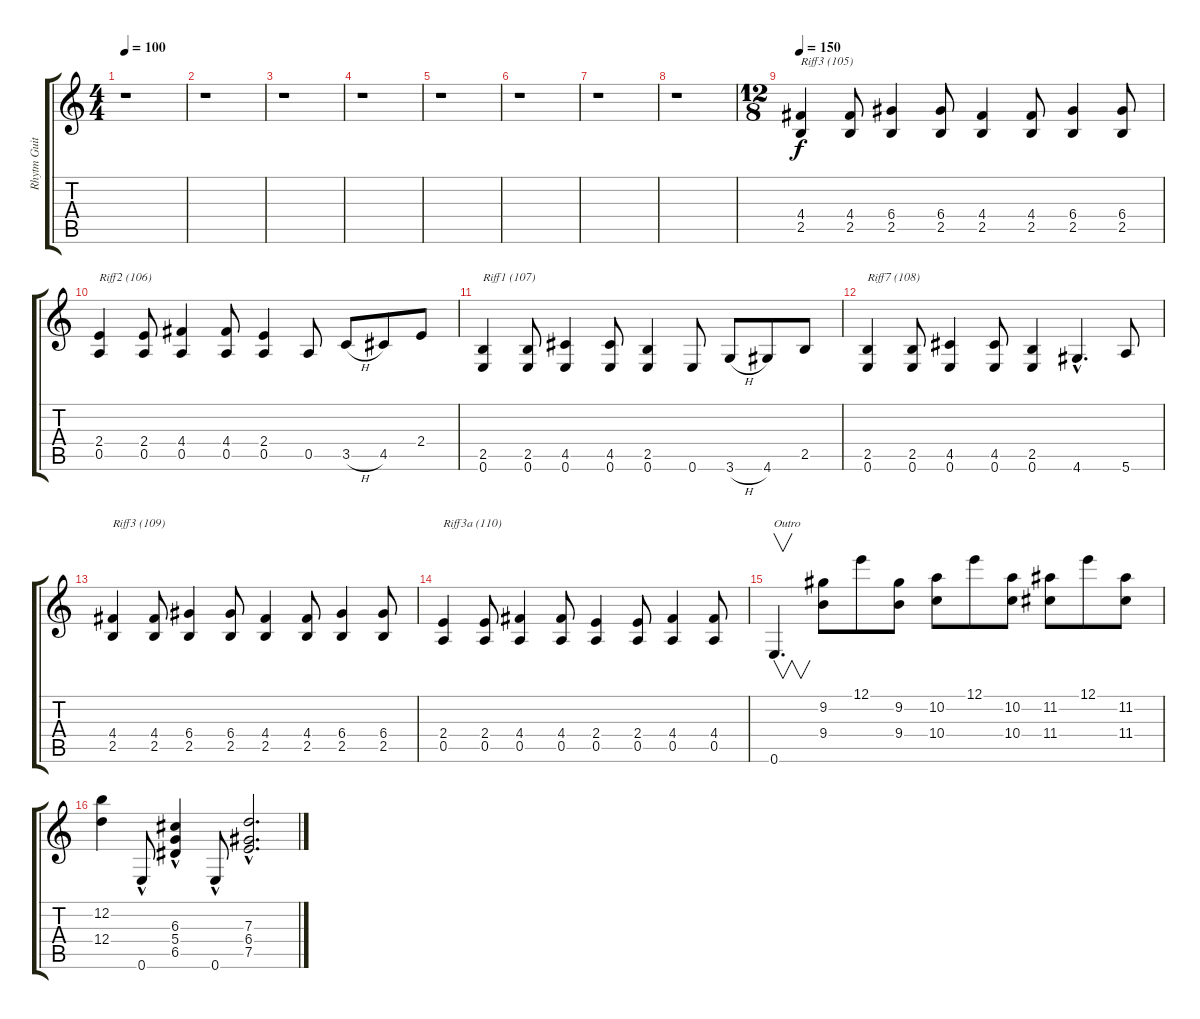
\track ("Rhytm Guitar" "Rhytm Guit") {instrument electricguitarmuted}
\staff {score tabs}
\tuning (E4 B3 G3 D3 A2 E2) {hide}
\ts (4 4)
\tempo 100
\clef g2
\ks c
r.1{dy f} |
r.1 |
r.1 |
r.1 |
r.1 |
r.1 |
r.1 |
r.1 |
\ts (12 8)
\tempo 150
(4.4 2.5).4{txt "Riff3 (105)"} (4.4 2.5).8 (6.4 2.5).4 (6.4 2.5).8 (4.4 2.5).4 (4.4 2.5).8 (6.4 2.5).4 (6.4 2.5).8 |
(2.4 0.5).4{txt "Riff2 (106)"} (2.4 0.5).8 (4.4 0.5).4 (4.4 0.5).8 (2.4 0.5).4 0.5.8 3.5{h}.8 4.5.8 2.4.8 |
(2.5 0.6).4{txt "Riff1 (107)"} (2.5 0.6).8 (4.5 0.6).4 (4.5 0.6).8 (2.5 0.6).4 0.6.8 3.6{h}.8 4.6.8 2.5.8 |
(2.5 0.6).4{txt "Riff7 (108)"} (2.5 0.6).8 (4.5 0.6).4 (4.5 0.6).8 (2.5 0.6).4 4.6{hac}.4{d} 5.6.8 |
(4.4 2.5).4{txt "Riff3 (109)"} (4.4 2.5).8 (6.4 2.5).4 (6.4 2.5).8 (4.4 2.5).4 (4.4 2.5).8 (6.4 2.5).4 (6.4 2.5).8 |
(2.4 0.5).4{txt "Riff3a (110)"} (2.4 0.5).8 (4.4 0.5).4 (4.4 0.5).8 (2.4 0.5).4 (2.4 0.5).8 (4.4 0.5).4 (4.4 0.5).8 |
0.6.4{v d txt "Outro"} (9.2 9.4).8 12.1.8 (9.2 9.4).8 (10.2 10.4).8 12.1.8 (10.2 10.4).8 (11.2 11.4).8 12.1.8 (11.2 11.4).8 |
(12.2 12.4).4 0.6{hac}.8 (6.3 5.4 6.5{hac}).4 0.6{hac}.8 (7.3{hac} 6.4{hac} 7.5{hac}).2{d}
